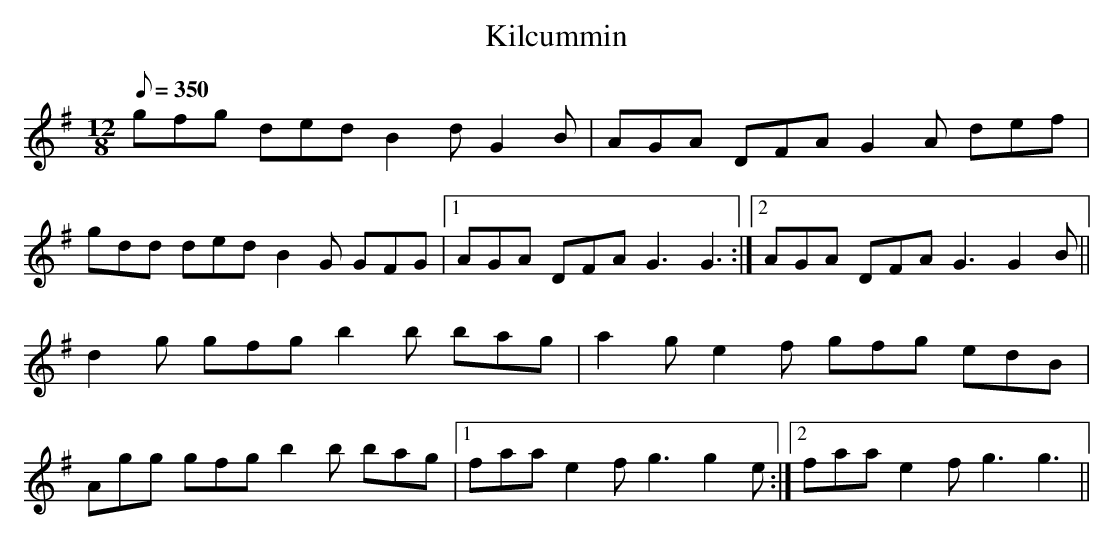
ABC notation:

X:1
T: Kilcummin
L: 1/8
M: 12/8
Q: 350
K: G
gfg ded B2d G2B|AGA DFA G2A def|
gdd ded B2G GFG|1 AGA DFA G3 G3 :|2\
AGA DFA G3 G2B||
d2g gfg b2b bag|a2g e2f gfg edB|
Agg gfg b2b bag|1 faa e2f g3 g2e :|2\
faa e2f g3 g3 ||
